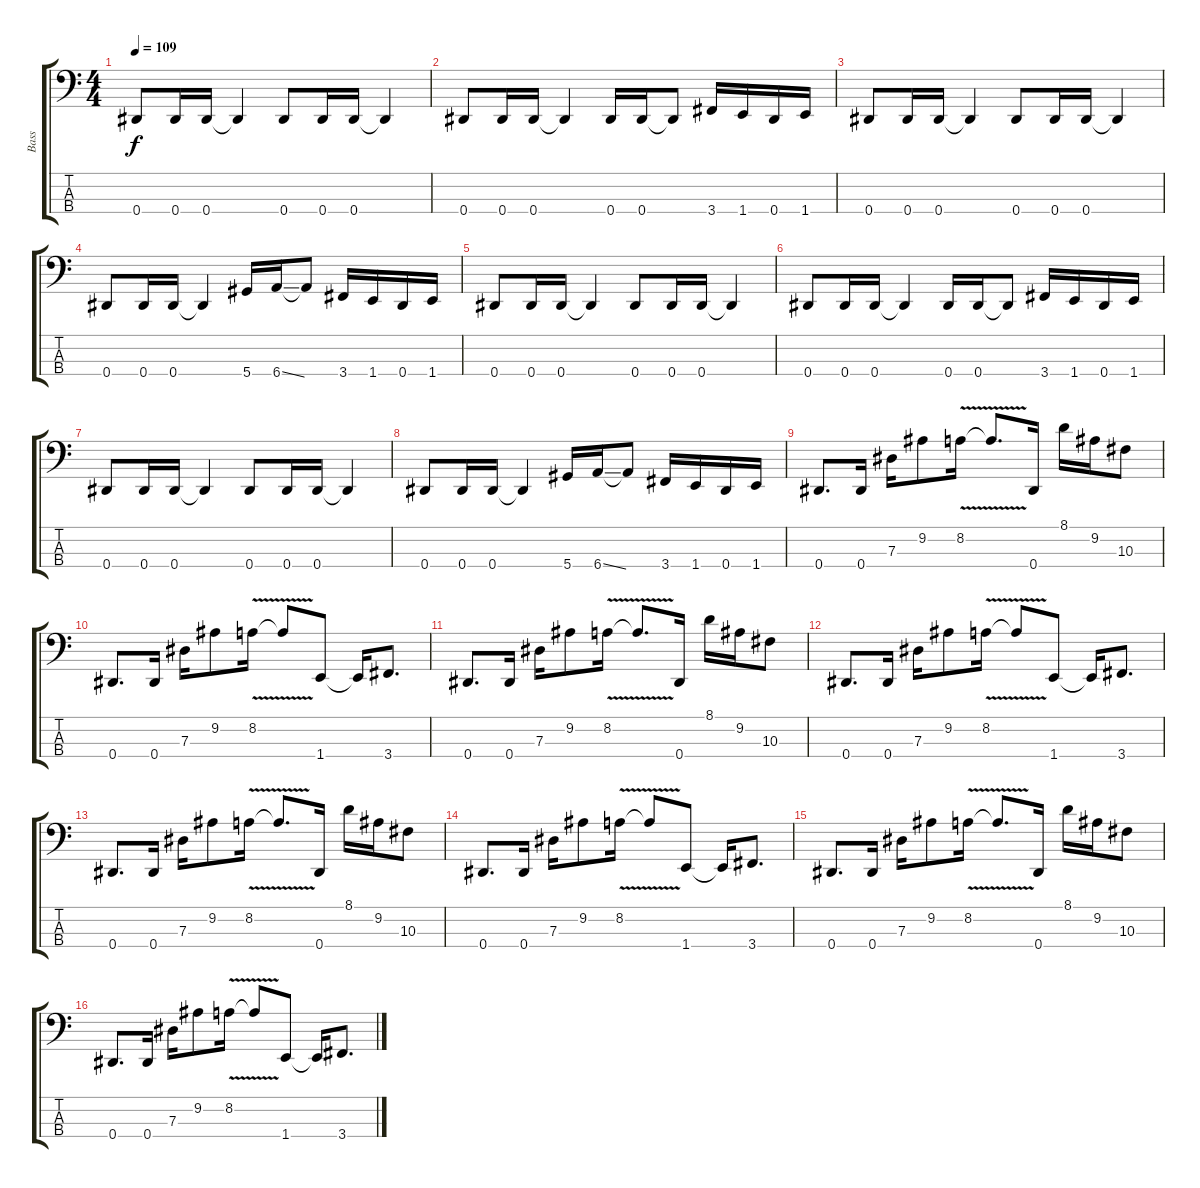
\track ("Bass" "Bass") {instrument electricbassfinger}
\staff {score tabs}
\tuning (Gb2 Db2 Ab1 Eb1) {hide}
\ts (4 4)
\tempo 109
\clef f4
\ks c
0.4.8{dy f} 0.4.16 0.4.16 0.4{t}.4 0.4.8 0.4.16 0.4.16 0.4{t}.4 |
0.4.8 0.4.16 0.4.16 0.4{t}.4 0.4.16 0.4.16 0.4{t}.8 3.4.16 1.4.16 0.4.16 1.4.16 |
0.4.8 0.4.16 0.4.16 0.4{t}.4 0.4.8 0.4.16 0.4.16 0.4{t}.4 |
0.4.8 0.4.16 0.4.16 0.4{t}.4 5.4.16 6.4{ss}.16 6.4{t}.8 3.4.16 1.4.16 0.4.16 1.4.16 |
0.4.8 0.4.16 0.4.16 0.4{t}.4 0.4.8 0.4.16 0.4.16 0.4{t}.4 |
0.4.8 0.4.16 0.4.16 0.4{t}.4 0.4.16 0.4.16 0.4{t}.8 3.4.16 1.4.16 0.4.16 1.4.16 |
0.4.8 0.4.16 0.4.16 0.4{t}.4 0.4.8 0.4.16 0.4.16 0.4{t}.4 |
0.4.8 0.4.16 0.4.16 0.4{t}.4 5.4.16 6.4{ss}.16 6.4{t}.8 3.4.16 1.4.16 0.4.16 1.4.16 |
0.4.8{d} 0.4.16 7.3.16 9.2.8 8.2{v}.16 8.2{t}.8{d} 0.4.16 8.1.16 9.2.16 10.3.8 |
0.4.8{d} 0.4.16 7.3.16 9.2.8 8.2{v}.16 8.2{t}.8 1.4.8 1.4{t}.16 3.4.8{d} |
0.4.8{d} 0.4.16 7.3.16 9.2.8 8.2{v}.16 8.2{t}.8{d} 0.4.16 8.1.16 9.2.16 10.3.8 |
0.4.8{d} 0.4.16 7.3.16 9.2.8 8.2{v}.16 8.2{t}.8 1.4.8 1.4{t}.16 3.4.8{d} |
0.4.8{d} 0.4.16 7.3.16 9.2.8 8.2{v}.16 8.2{t}.8{d} 0.4.16 8.1.16 9.2.16 10.3.8 |
0.4.8{d} 0.4.16 7.3.16 9.2.8 8.2{v}.16 8.2{t}.8 1.4.8 1.4{t}.16 3.4.8{d} |
0.4.8{d} 0.4.16 7.3.16 9.2.8 8.2{v}.16 8.2{t}.8{d} 0.4.16 8.1.16 9.2.16 10.3.8 |
0.4.8{d} 0.4.16 7.3.16 9.2.8 8.2{v}.16 8.2{t}.8 1.4.8 1.4{t}.16 3.4.8{d}
